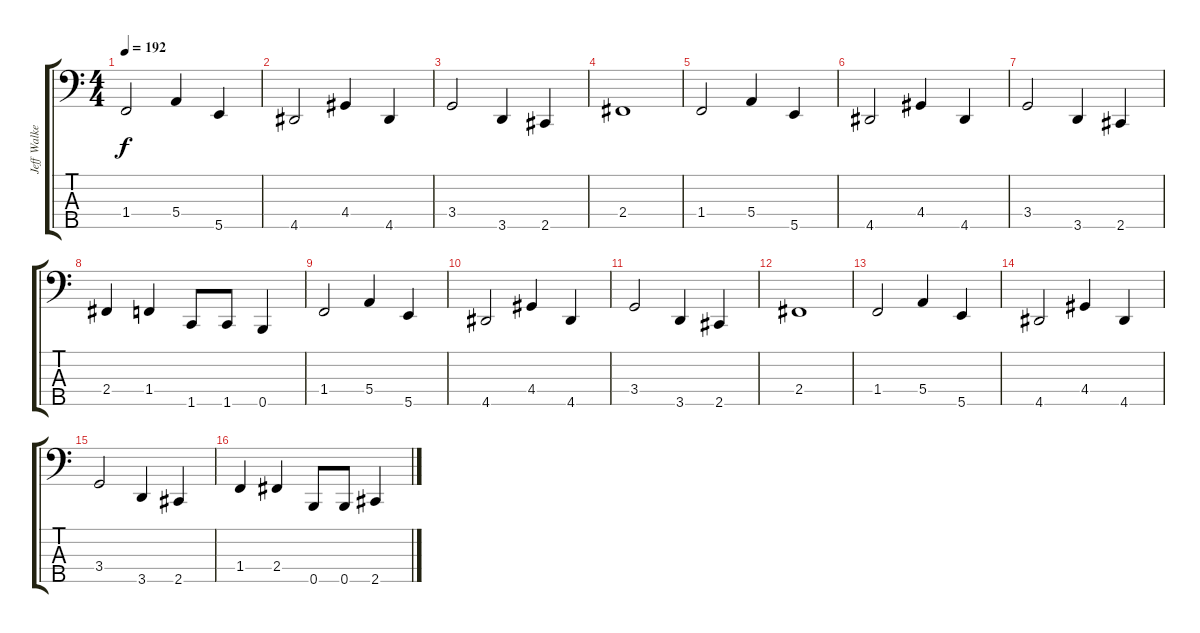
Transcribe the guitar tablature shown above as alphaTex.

\track ("Jeff Walker" "Jeff Walke") {instrument electricbasspick}
\staff {score tabs}
\tuning (G2 D2 A1 E1 B0) {hide}
\ts (4 4)
\tempo 192
\clef f4
\ks c
1.4.2{dy f} 5.4.4 5.5.4 |
4.5.2 4.4.4 4.5.4 |
3.4.2 3.5.4 2.5.4 |
2.4.1 |
1.4.2 5.4.4 5.5.4 |
4.5.2 4.4.4 4.5.4 |
3.4.2 3.5.4 2.5.4 |
2.4.4 1.4.4 1.5.8 1.5.8 0.5.4 |
1.4.2 5.4.4 5.5.4 |
4.5.2 4.4.4 4.5.4 |
3.4.2 3.5.4 2.5.4 |
2.4.1 |
1.4.2 5.4.4 5.5.4 |
4.5.2 4.4.4 4.5.4 |
3.4.2 3.5.4 2.5.4 |
1.4.4 2.4.4 0.5.8 0.5.8 2.5.4
